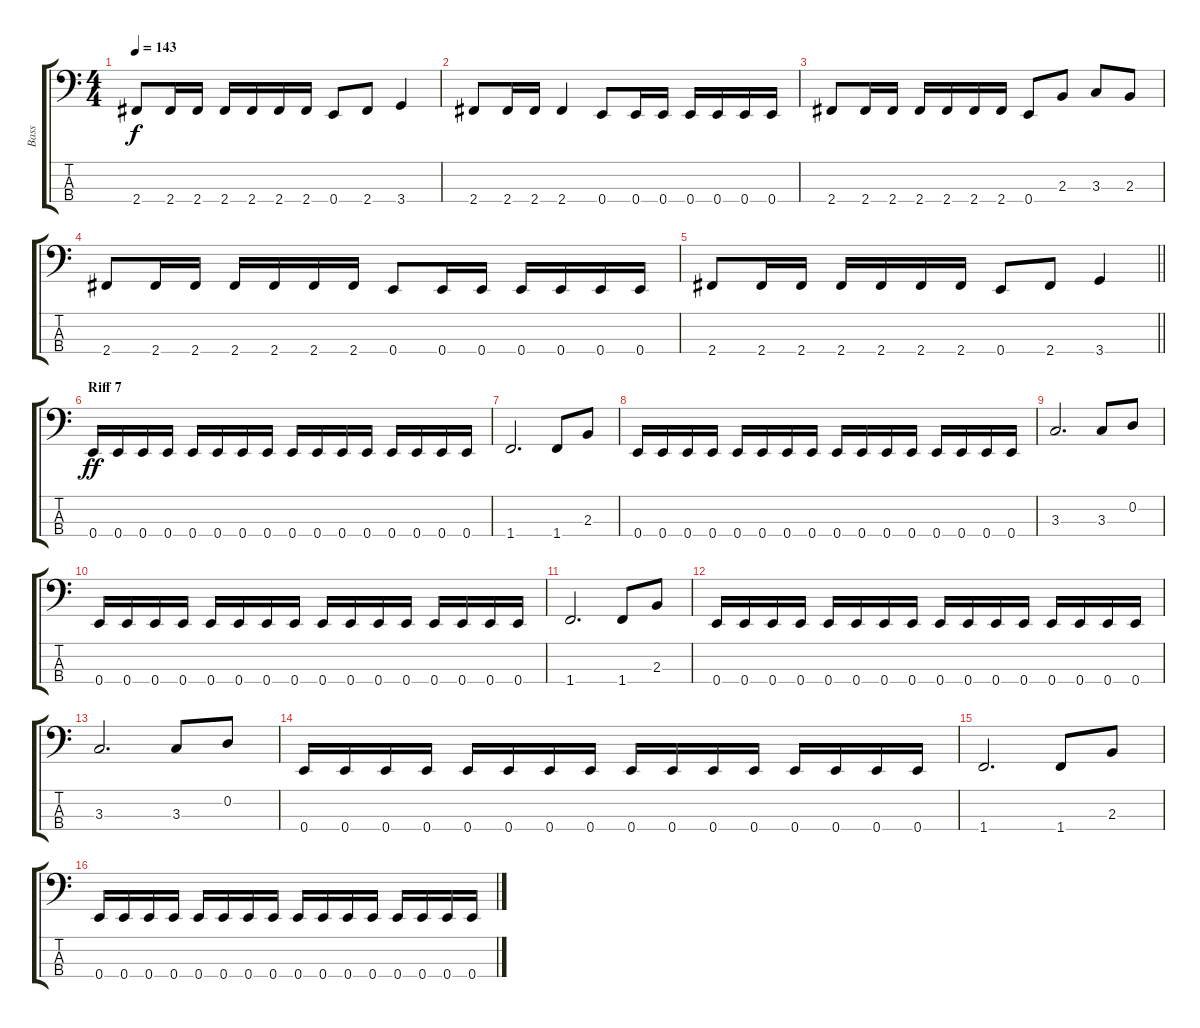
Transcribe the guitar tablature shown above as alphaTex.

\track ("Bass" "Bass") {instrument electricbasspick}
\staff {score tabs}
\tuning (G2 D2 A1 E1) {hide}
\ts (4 4)
\tempo 143
\clef f4
\ks c
2.4.8{dy f} 2.4.16 2.4.16 2.4.16 2.4.16 2.4.16 2.4.16 0.4.8 2.4.8 3.4.4 |
2.4.8 2.4.16 2.4.16 2.4.4 0.4.8 0.4.16 0.4.16 0.4.16 0.4.16 0.4.16 0.4.16 |
2.4.8 2.4.16 2.4.16 2.4.16 2.4.16 2.4.16 2.4.16 0.4.8 2.3.8 3.3.8 2.3.8 |
2.4.8 2.4.16 2.4.16 2.4.16 2.4.16 2.4.16 2.4.16 0.4.8 0.4.16 0.4.16 0.4.16 0.4.16 0.4.16 0.4.16 |
\barLineRight lightlight
2.4.8 2.4.16 2.4.16 2.4.16 2.4.16 2.4.16 2.4.16 0.4.8 2.4.8 3.4.4 |
\section ("" "Riff 7")
0.4.16{dy ff} 0.4.16 0.4.16 0.4.16 0.4.16 0.4.16 0.4.16 0.4.16 0.4.16 0.4.16 0.4.16 0.4.16 0.4.16 0.4.16 0.4.16 0.4.16 |
1.4.2{d} 1.4.8 2.3.8 |
0.4.16 0.4.16 0.4.16 0.4.16 0.4.16 0.4.16 0.4.16 0.4.16 0.4.16 0.4.16 0.4.16 0.4.16 0.4.16 0.4.16 0.4.16 0.4.16 |
3.3.2{d} 3.3.8 0.2.8 |
0.4.16 0.4.16 0.4.16 0.4.16 0.4.16 0.4.16 0.4.16 0.4.16 0.4.16 0.4.16 0.4.16 0.4.16 0.4.16 0.4.16 0.4.16 0.4.16 |
1.4.2{d} 1.4.8 2.3.8 |
0.4.16 0.4.16 0.4.16 0.4.16 0.4.16 0.4.16 0.4.16 0.4.16 0.4.16 0.4.16 0.4.16 0.4.16 0.4.16 0.4.16 0.4.16 0.4.16 |
3.3.2{d} 3.3.8 0.2.8 |
0.4.16 0.4.16 0.4.16 0.4.16 0.4.16 0.4.16 0.4.16 0.4.16 0.4.16 0.4.16 0.4.16 0.4.16 0.4.16 0.4.16 0.4.16 0.4.16 |
1.4.2{d} 1.4.8 2.3.8 |
0.4.16 0.4.16 0.4.16 0.4.16 0.4.16 0.4.16 0.4.16 0.4.16 0.4.16 0.4.16 0.4.16 0.4.16 0.4.16 0.4.16 0.4.16 0.4.16
